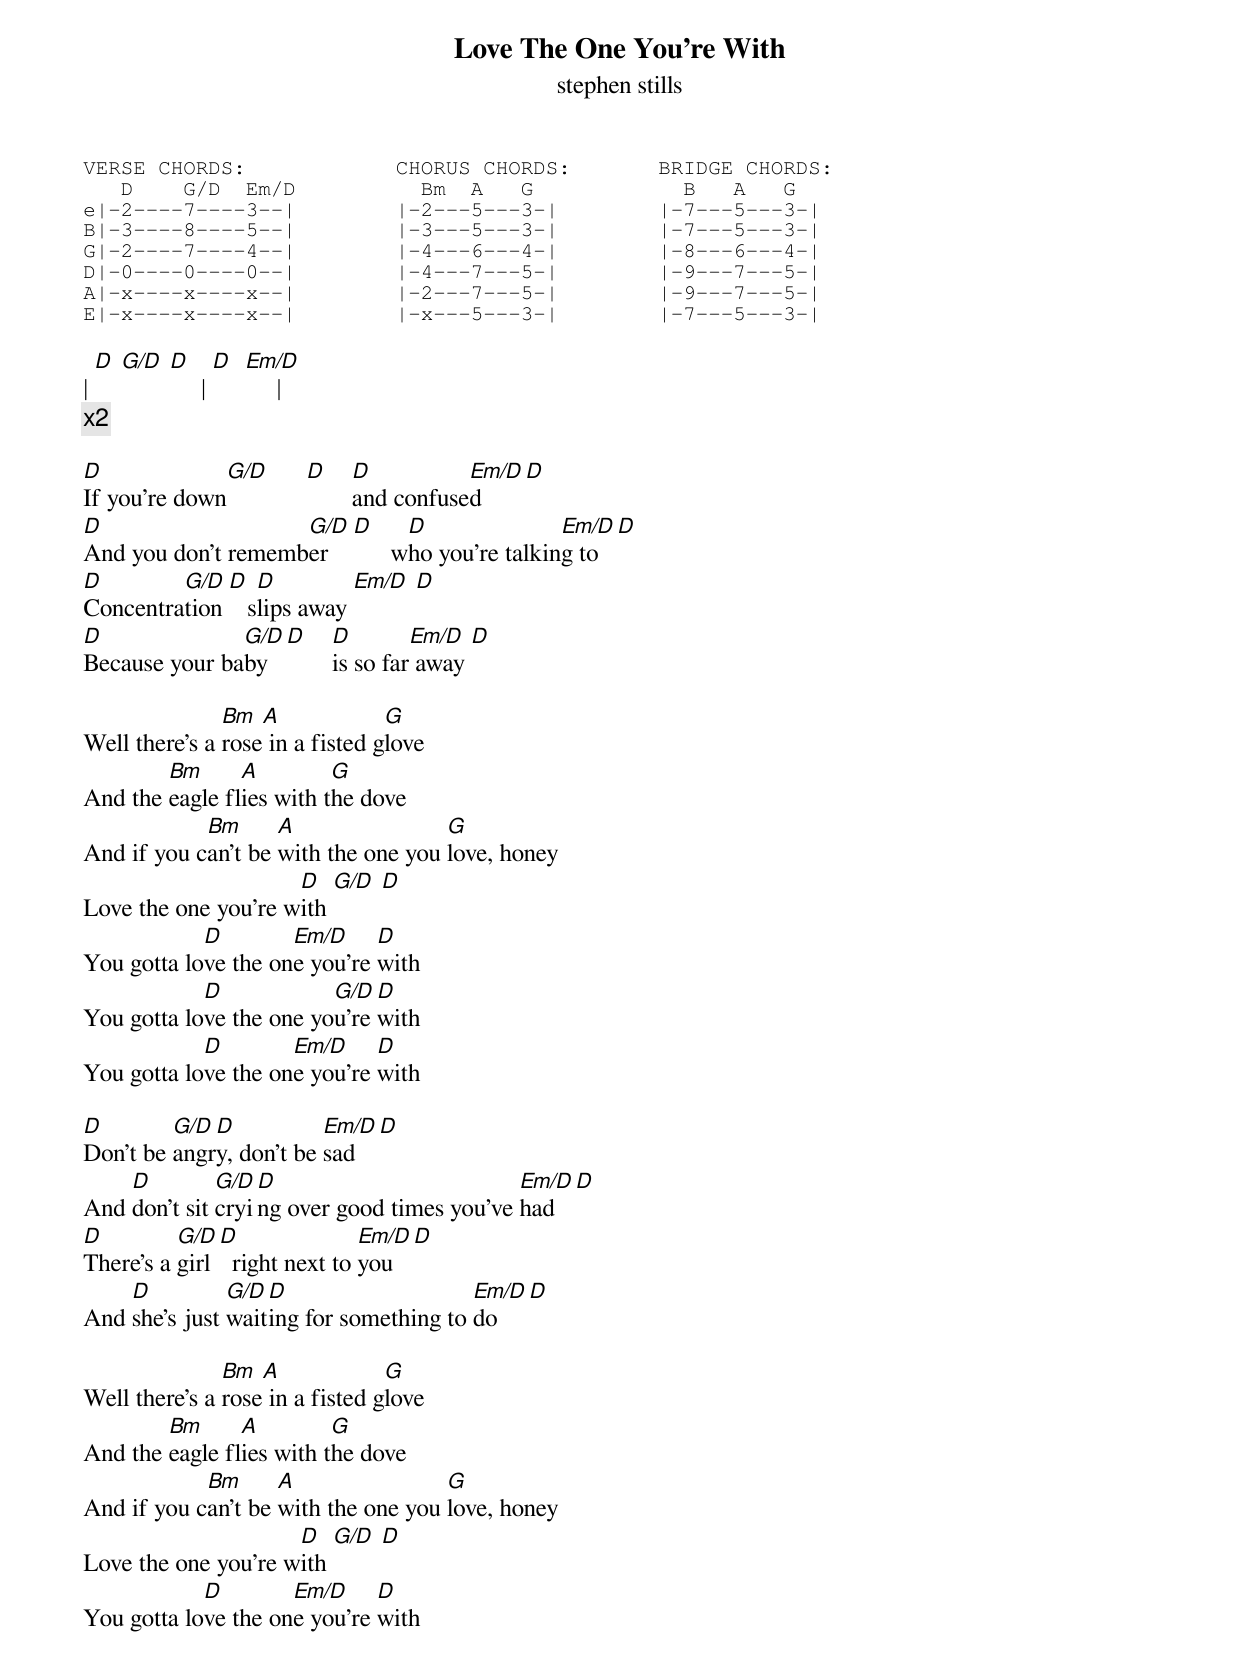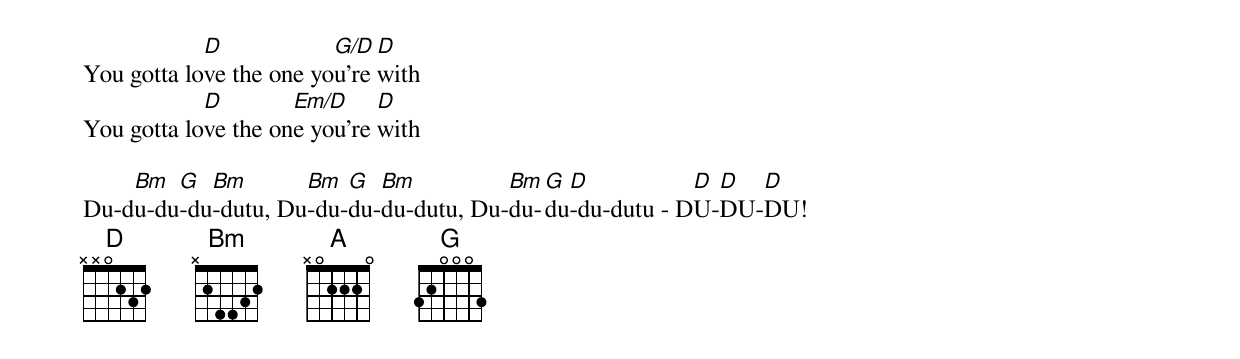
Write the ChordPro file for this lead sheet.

{title: Love The One You’re With}
{subtitle: stephen stills}
{sot}
VERSE CHORDS:            CHORUS CHORDS:       BRIDGE CHORDS:
   D    G/D  Em/D          Bm  A   G            B   A   G
e|-2----7----3--|        |-2---5---3-|        |-7---5---3-|
B|-3----8----5--|        |-3---5---3-|        |-7---5---3-|
G|-2----7----4--|        |-4---6---4-|        |-8---6---4-|
D|-0----0----0--|        |-4---7---5-|        |-9---7---5-|
A|-x----x----x--|        |-2---7---5-|        |-9---7---5-|
E|-x----x----x--|        |-x---5---3-|        |-7---5---3-|
{eot}

| [D] [G/D] [D]     | [D]  [Em/D]     |
{c:x2}

[D]If you're down[G/D]      [D]    [D]and confuse[Em/D]d [D]
[D]And you don't rememb[G/D]er    [D]      w[D]ho you're talkin[Em/D]g to [D]
[D]Concentra[G/D]tion [D]   s[D]lips away [Em/D] [D]
[D]Because your ba[G/D]by   [D]    [D]is so far[Em/D] away [D]

Well there's a [Bm]rose[A] in a fisted g[G]love
And the [Bm]eagle fl[A]ies with t[G]he dove
And if you c[Bm]an't be [A]with the one you [G]love, honey
Love the one you're w[D]ith [G/D] [D]
You gotta lo[D]ve the on[Em/D]e you're [D]with
You gotta lo[D]ve the one yo[G/D]u're [D]with
You gotta lo[D]ve the on[Em/D]e you're [D]with

[D]Don't be [G/D]angr[D]y, don't be [Em/D]sad [D]
And [D]don't sit [G/D]cryi[D]ng over good times you've [Em/D]had [D]
[D]There's a [G/D]girl [D]  right next to [Em/D]you [D]
And [D]she's just [G/D]wait[D]ing for something to [Em/D]do [D]

Well there's a [Bm]rose[A] in a fisted g[G]love
And the [Bm]eagle fl[A]ies with t[G]he dove
And if you c[Bm]an't be [A]with the one you [G]love, honey
Love the one you're w[D]ith [G/D] [D]
You gotta lo[D]ve the on[Em/D]e you're [D]with
You gotta lo[D]ve the one yo[G/D]u're [D]with
You gotta lo[D]ve the on[Em/D]e you're [D]with

Du-d[Bm]u-du[G]-du[Bm]-dutu, Du[Bm]-du-[G]du-[Bm]du-dutu, Du-[Bm]du-[G]du[D]-du-dutu - D[D]U-[D]DU-[D]DU!
